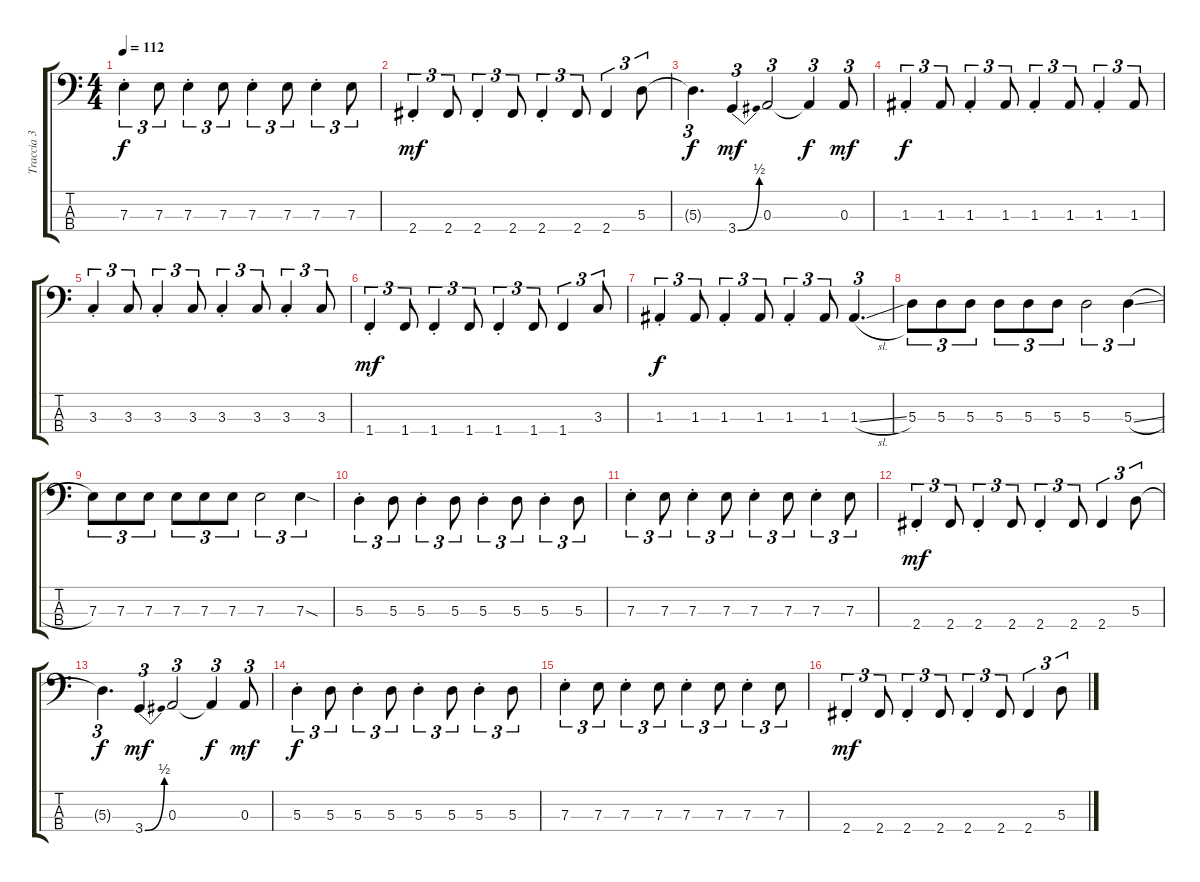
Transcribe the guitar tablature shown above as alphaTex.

\track ("Traccia 3" "Traccia 3") {instrument electricbasspick}
\staff {score tabs}
\tuning (G2 D2 A1 E1) {hide}
\ts (4 4)
\tempo 112
\clef f4
\ks c
7.3{st}.4{tu (3 2) dy f} 7.3.8{tu (3 2)} 7.3{st}.4{tu (3 2)} 7.3.8{tu (3 2)} 7.3{st}.4{tu (3 2)} 7.3.8{tu (3 2)} 7.3{st}.4{tu (3 2)} 7.3.8{tu (3 2)} |
2.4{st}.4{tu (3 2) dy mf} 2.4.8{tu (3 2)} 2.4{st}.4{tu (3 2)} 2.4.8{tu (3 2)} 2.4{st}.4{tu (3 2)} 2.4.8{tu (3 2)} 2.4.4{tu (3 2)} 5.3.8{tu (3 2)} |
5.3{t}.4{d tu (3 2) dy f} 3.4{be (bend 0 0 60 2)}.4{tu (3 2) dy mf} 0.3.2{tu (3 2)} 0.3{t}.4{tu (3 2) dy f} 0.3.8{tu (3 2) dy mf} |
1.3{st}.4{tu (3 2) dy f} 1.3.8{tu (3 2)} 1.3{st}.4{tu (3 2)} 1.3.8{tu (3 2)} 1.3{st}.4{tu (3 2)} 1.3.8{tu (3 2)} 1.3{st}.4{tu (3 2)} 1.3.8{tu (3 2)} |
3.3{st}.4{tu (3 2)} 3.3.8{tu (3 2)} 3.3{st}.4{tu (3 2)} 3.3.8{tu (3 2)} 3.3{st}.4{tu (3 2)} 3.3.8{tu (3 2)} 3.3{st}.4{tu (3 2)} 3.3.8{tu (3 2)} |
1.4{st}.4{tu (3 2) dy mf} 1.4.8{tu (3 2)} 1.4{st}.4{tu (3 2)} 1.4.8{tu (3 2)} 1.4{st}.4{tu (3 2)} 1.4.8{tu (3 2)} 1.4.4{tu (3 2)} 3.3.8{tu (3 2)} |
1.3{st}.4{tu (3 2) dy f} 1.3.8{tu (3 2)} 1.3{st}.4{tu (3 2)} 1.3.8{tu (3 2)} 1.3{st}.4{tu (3 2)} 1.3.8{tu (3 2)} 1.3{sl}.4{d tu (3 2)} |
5.3.8{tu (3 2)} 5.3.8{tu (3 2)} 5.3.8{tu (3 2)} 5.3.8{tu (3 2)} 5.3.8{tu (3 2)} 5.3.8{tu (3 2)} 5.3.2{tu (3 2)} 5.3{sl}.4{tu (3 2)} |
7.3.8{tu (3 2)} 7.3.8{tu (3 2)} 7.3.8{tu (3 2)} 7.3.8{tu (3 2)} 7.3.8{tu (3 2)} 7.3.8{tu (3 2)} 7.3.2{tu (3 2)} 7.3{sod}.4{tu (3 2)} |
5.3{st}.4{tu (3 2)} 5.3.8{tu (3 2)} 5.3{st}.4{tu (3 2)} 5.3.8{tu (3 2)} 5.3{st}.4{tu (3 2)} 5.3.8{tu (3 2)} 5.3{st}.4{tu (3 2)} 5.3.8{tu (3 2)} |
7.3{st}.4{tu (3 2)} 7.3.8{tu (3 2)} 7.3{st}.4{tu (3 2)} 7.3.8{tu (3 2)} 7.3{st}.4{tu (3 2)} 7.3.8{tu (3 2)} 7.3{st}.4{tu (3 2)} 7.3.8{tu (3 2)} |
2.4{st}.4{tu (3 2) dy mf} 2.4.8{tu (3 2)} 2.4{st}.4{tu (3 2)} 2.4.8{tu (3 2)} 2.4{st}.4{tu (3 2)} 2.4.8{tu (3 2)} 2.4.4{tu (3 2)} 5.3.8{tu (3 2)} |
5.3{t}.4{d tu (3 2) dy f} 3.4{be (bend 0 0 60 2)}.4{tu (3 2) dy mf} 0.3.2{tu (3 2)} 0.3{t}.4{tu (3 2) dy f} 0.3.8{tu (3 2) dy mf} |
5.3{st}.4{tu (3 2) dy f} 5.3.8{tu (3 2)} 5.3{st}.4{tu (3 2)} 5.3.8{tu (3 2)} 5.3{st}.4{tu (3 2)} 5.3.8{tu (3 2)} 5.3{st}.4{tu (3 2)} 5.3.8{tu (3 2)} |
7.3{st}.4{tu (3 2)} 7.3.8{tu (3 2)} 7.3{st}.4{tu (3 2)} 7.3.8{tu (3 2)} 7.3{st}.4{tu (3 2)} 7.3.8{tu (3 2)} 7.3{st}.4{tu (3 2)} 7.3.8{tu (3 2)} |
2.4{st}.4{tu (3 2) dy mf} 2.4.8{tu (3 2)} 2.4{st}.4{tu (3 2)} 2.4.8{tu (3 2)} 2.4{st}.4{tu (3 2)} 2.4.8{tu (3 2)} 2.4.4{tu (3 2)} 5.3.8{tu (3 2)}
